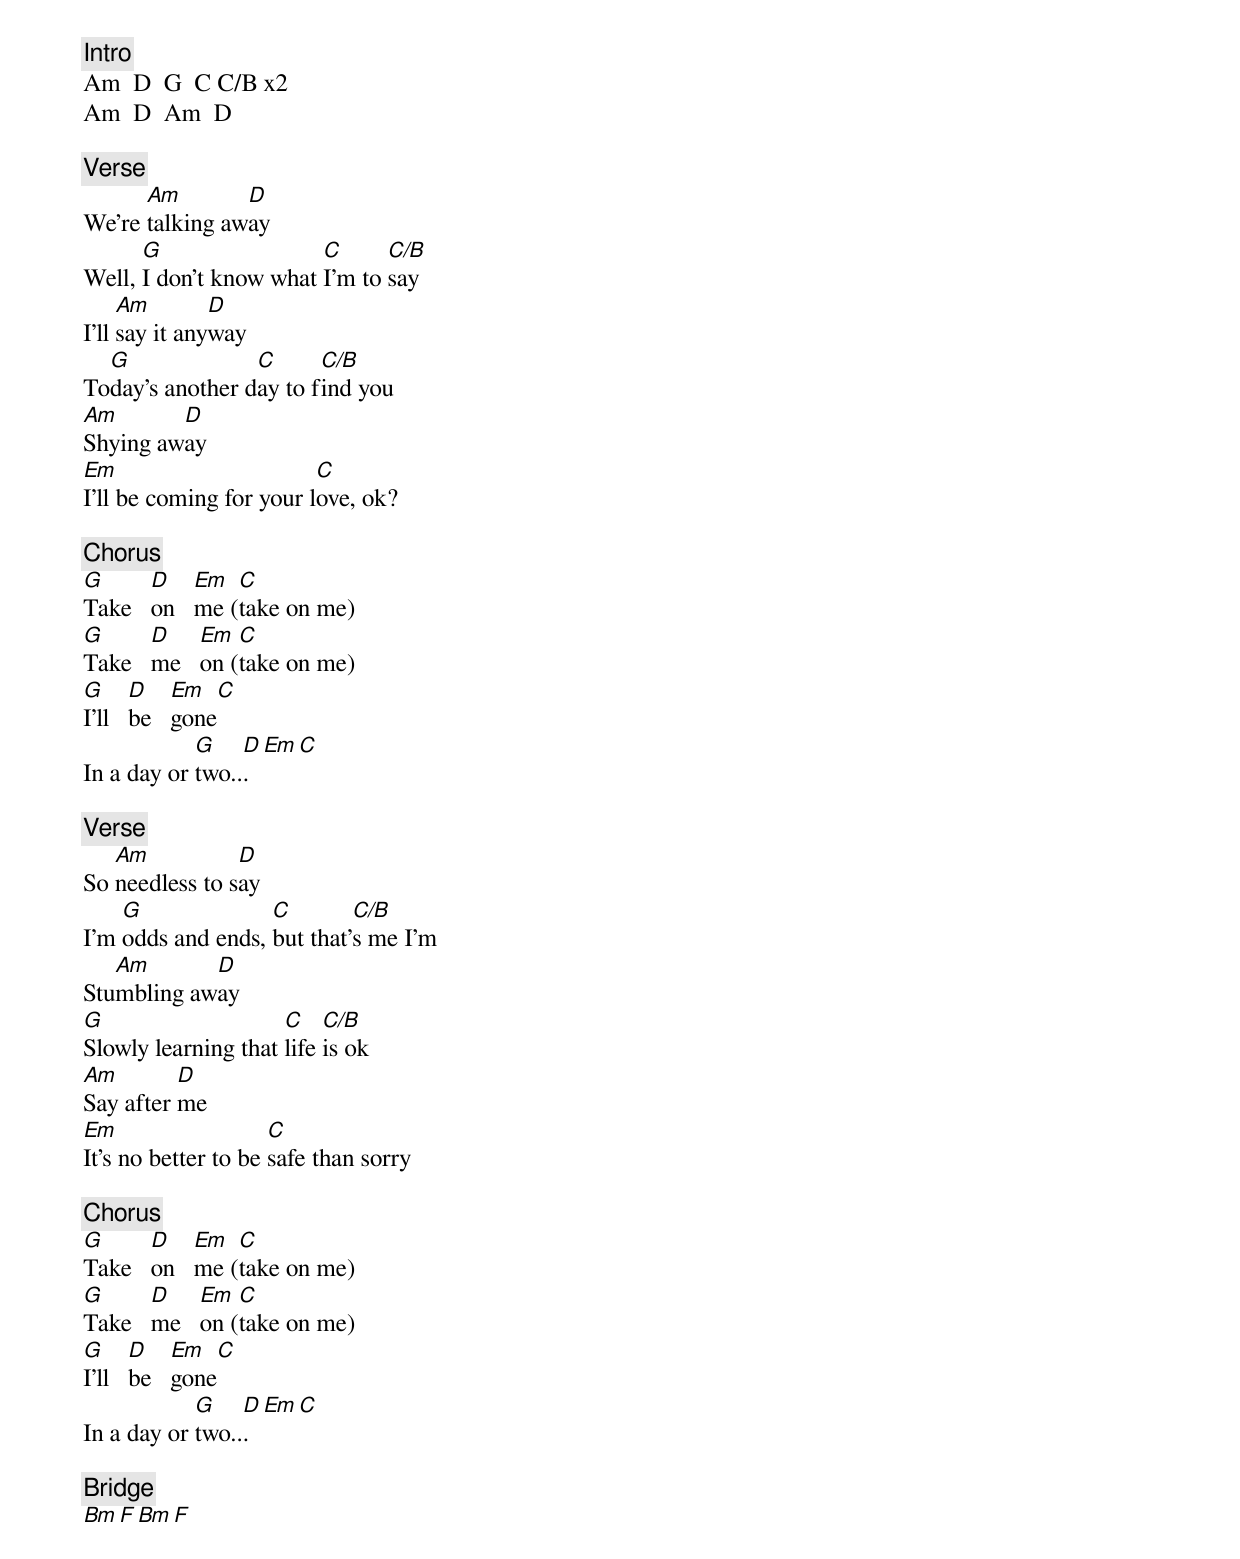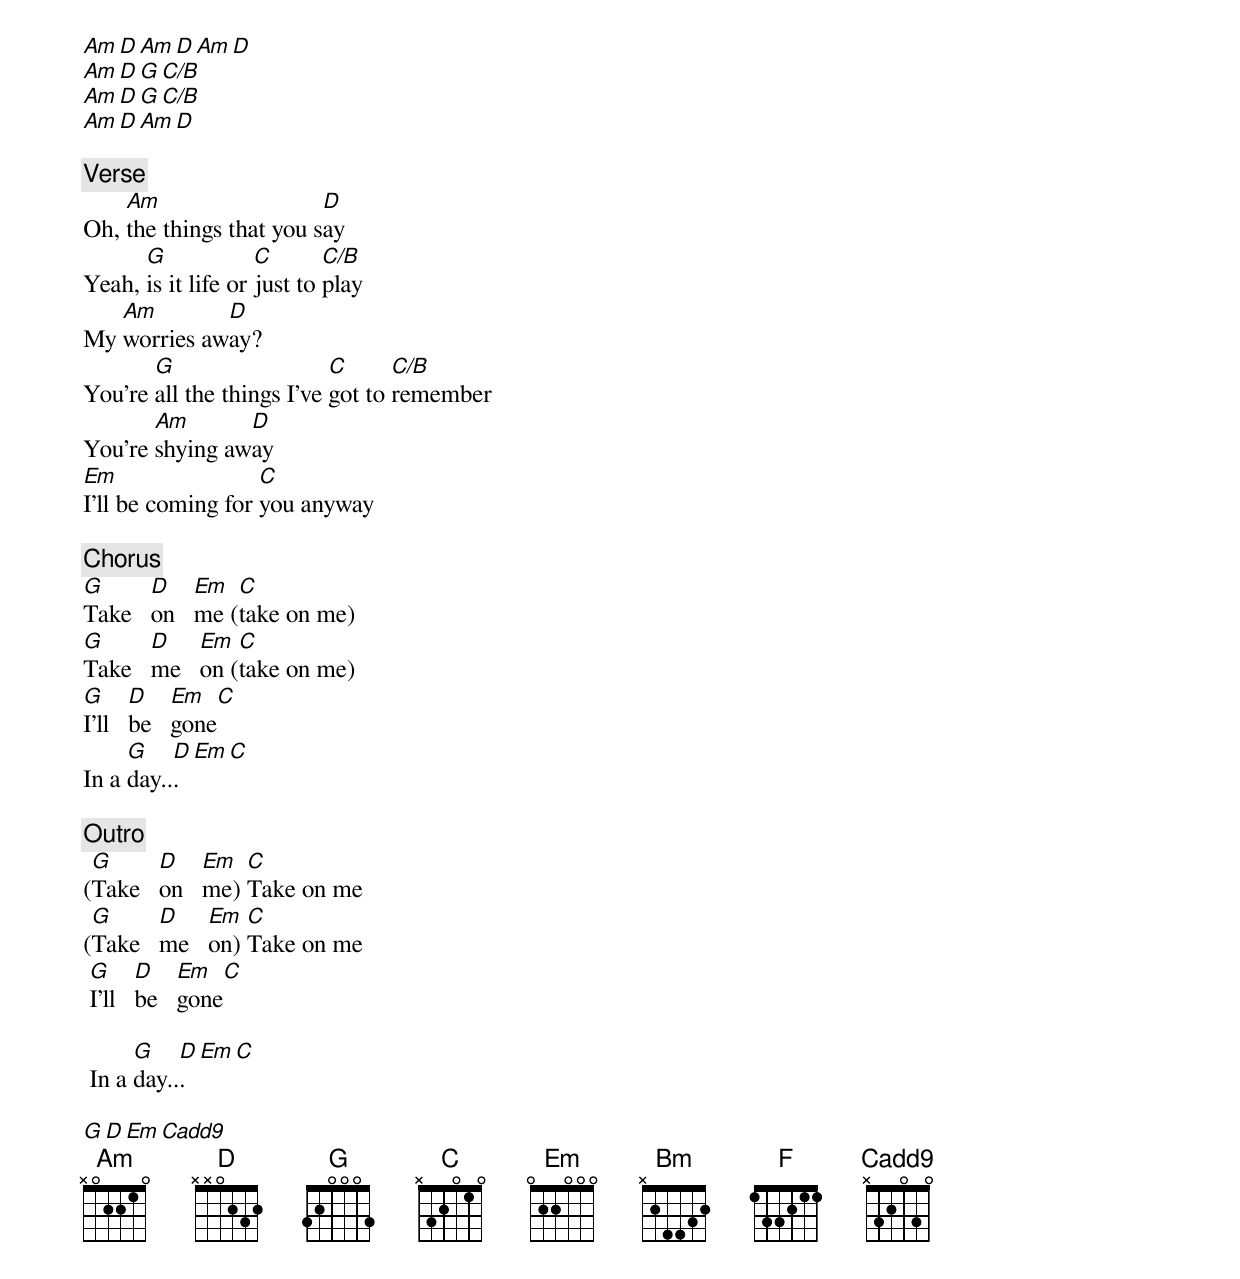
[Intro]
Am  D  G  C C/B x2
Am  D  Am  D

[Verse]
      Am        D
We're talking away
      G                 C      C/B
Well, I don't know what I'm to say
     Am        D
I'll say it anyway
  G              C      C/B
Today's another day to find you
Am       D
Shying away
Em                       C
I'll be coming for your love, ok?

[Chorus]
G      D    Em  C
Take   on   me (take on me)
G      D    Em  C
Take   me   on (take on me)
G      D    Em    C
I'll   be   gone
            G    D   Em   C
In a day or two...

[Verse]
   Am           D
So needless to say
    G              C        C/B
I'm odds and ends, but that's me I'm
   Am       D
Stumbling away
G                    C    C/B
Slowly learning that life is ok
Am        D
Say after me
Em                   C
It's no better to be safe than sorry

[Chorus]
G      D    Em  C
Take   on   me (take on me)
G      D    Em  C
Take   me   on (take on me)
G      D    Em    C
I'll   be   gone
            G    D    Em   C
In a day or two...

[Bridge]
Bm  F  Bm  F
Am  D  Am  D  Am  D
Am  D  G  C/B
Am  D  G  C/B
Am  D  Am D

[Verse]
    Am                   D
Oh, the things that you say
      G             C       C/B
Yeah, is it life or just to play
   Am        D
My worries away?
       G                   C      C/B
You're all the things I've got to remember
       Am       D
You're shying away
Em                 C
I'll be coming for you anyway

[Chorus]
G      D    Em  C
Take   on   me (take on me)
G      D    Em  C
Take   me   on (take on me)
G      D    Em    C
I'll   be   gone
     G    D      Em   C
In a day...

[Outro]
 G      D    Em  C
(Take   on   me) Take on me
 G      D    Em  C
(Take   me   on) Take on me
 G      D    Em    C
 I'll   be   gone

      G    D    Em    C
 In a day...

G    D   Em    Cadd9
